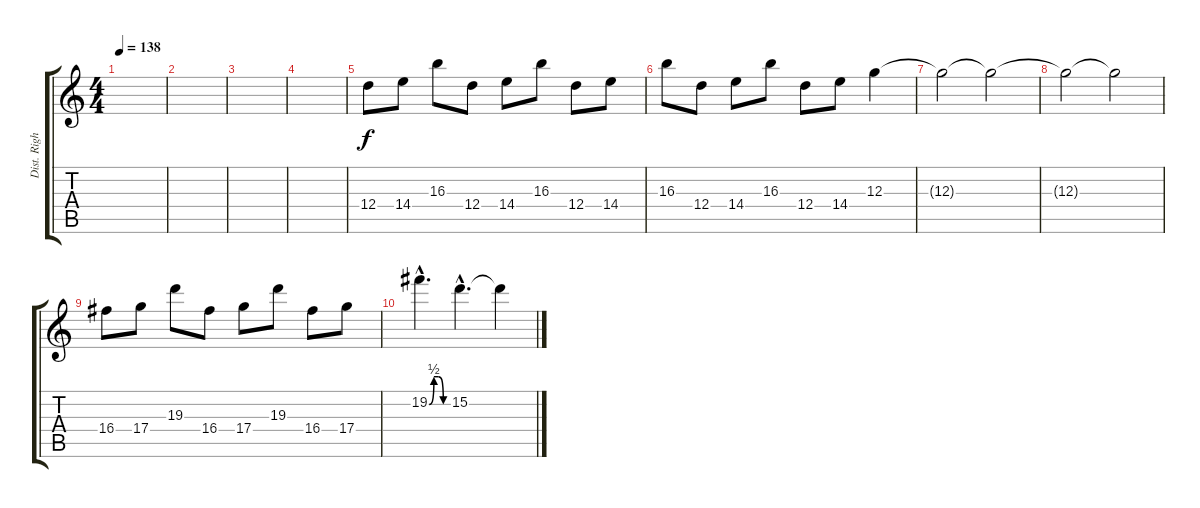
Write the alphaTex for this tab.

\track ("Dist. Right" "Dist. Righ") {instrument distortionguitar}
\staff {score tabs}
\tuning (E4 B3 G3 D3 A2 E2) {hide}
\ts (4 4)
\tempo 138
\clef g2
\ks c
|
|
|
|
12.4.8 14.4.8 16.3.8 12.4.8 14.4.8 16.3.8 12.4.8 14.4.8 |
16.3.8 12.4.8 14.4.8 16.3.8 12.4.8 14.4.8 12.3.4 |
12.3{t}.2 12.3{t}.2 |
12.3{t}.2 12.3{t}.2 |
16.4.8 17.4.8 19.3.8 16.4.8 17.4.8 19.3.8 16.4.8 17.4.8 |
19.2{be (custom 0 0 15 2 30 2 45 0 60 0) hac}.4{d} 15.2{hac}.4{d} 15.2{t}.4
